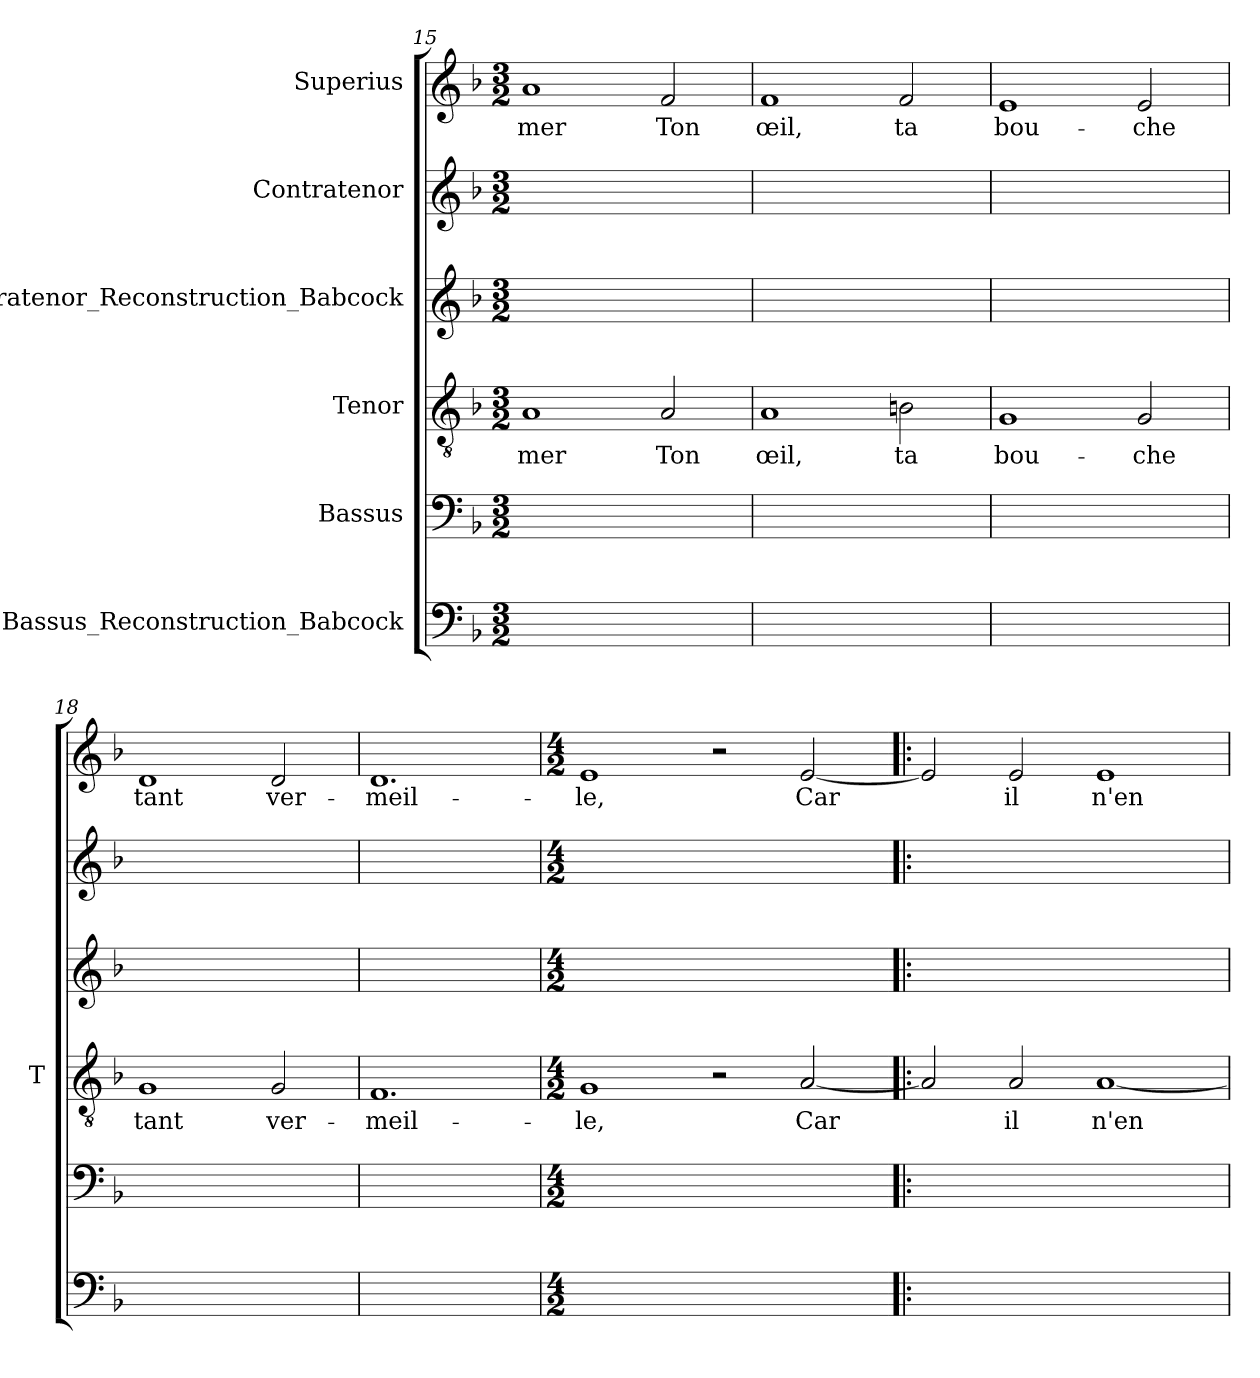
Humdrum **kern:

**kern	**kern	**kern	**text	**kern	**kern	**kern	**text
*part6	*part5	*part4	*part4	*part3	*part2	*part1	*part1
*staff6	*staff5	*staff4	*staff4	*staff3	*staff2	*staff1	*staff1
*I"Bassus_Reconstruction_Babcock	*I"Bassus	*I"Tenor	*	*I"Contratenor_Reconstruction_Babcock	*I"Contratenor	*I"Superius	*
*	*	*I'T	*	*	*	*	*
*clefF4	*clefF4	*clefGv2	*	*clefG2	*clefG2	*clefG2	*
*k[b-]	*k[b-]	*k[b-]	*	*k[b-]	*k[b-]	*k[b-]	*
*M3/2	*M3/2	*M3/2	*	*M3/2	*M3/2	*M3/2	*
=15	=15	=15	=15	=15	=15	=15	=15
1.ryy	1.ryy	1A	-mer	1.ryy	1.ryy	1a	-mer
.	.	2A	-Ton	.	.	2f	-Ton
=16	=16	=16	=16	=16	=16	=16	=16
1.ryy	1.ryy	1A	-œil,	1.ryy	1.ryy	1f	-œil,
.	.	2Bn	-ta	.	.	2f	-ta
=17	=17	=17	=17	=17	=17	=17	=17
1.ryy	1.ryy	1G	bou-	1.ryy	1.ryy	1e	bou-
.	.	2G	-che	.	.	2e	-che
=18	=18	=18	=18	=18	=18	=18	=18
1.ryy	1.ryy	1G	-tant	1.ryy	1.ryy	1d	-tant
.	.	2G	ver-	.	.	2d	ver-
=19	=19	=19	=19	=19	=19	=19	=19
1.ryy	1.ryy	1.F	meil-	1.ryy	1.ryy	1.d	meil-
=20	=20	=20	=20	=20	=20	=20	=20
*M4/2	*M4/2	*M4/2	*	*M4/2	*M4/2	*M4/2	*
0ryy	0ryy	1G	-le,	0ryy	0ryy	1e	-le,
.	.	2r	.	.	.	2r	.
.	.	[2A	-Car	.	.	[2e	-Car
=21!|:	=21!|:	=21!|:	=21!|:	=21!|:	=21!|:	=21!|:	=21!|:
0ryy	0ryy	2A]	.	0ryy	0ryy	2e]	.
.	.	2A	-il	.	.	2e	-il
.	.	[1A	-n'en	.	.	1e	-n'en
=	=	=	=	=	=	=	=
*-	*-	*-	*-	*-	*-	*-	*-
